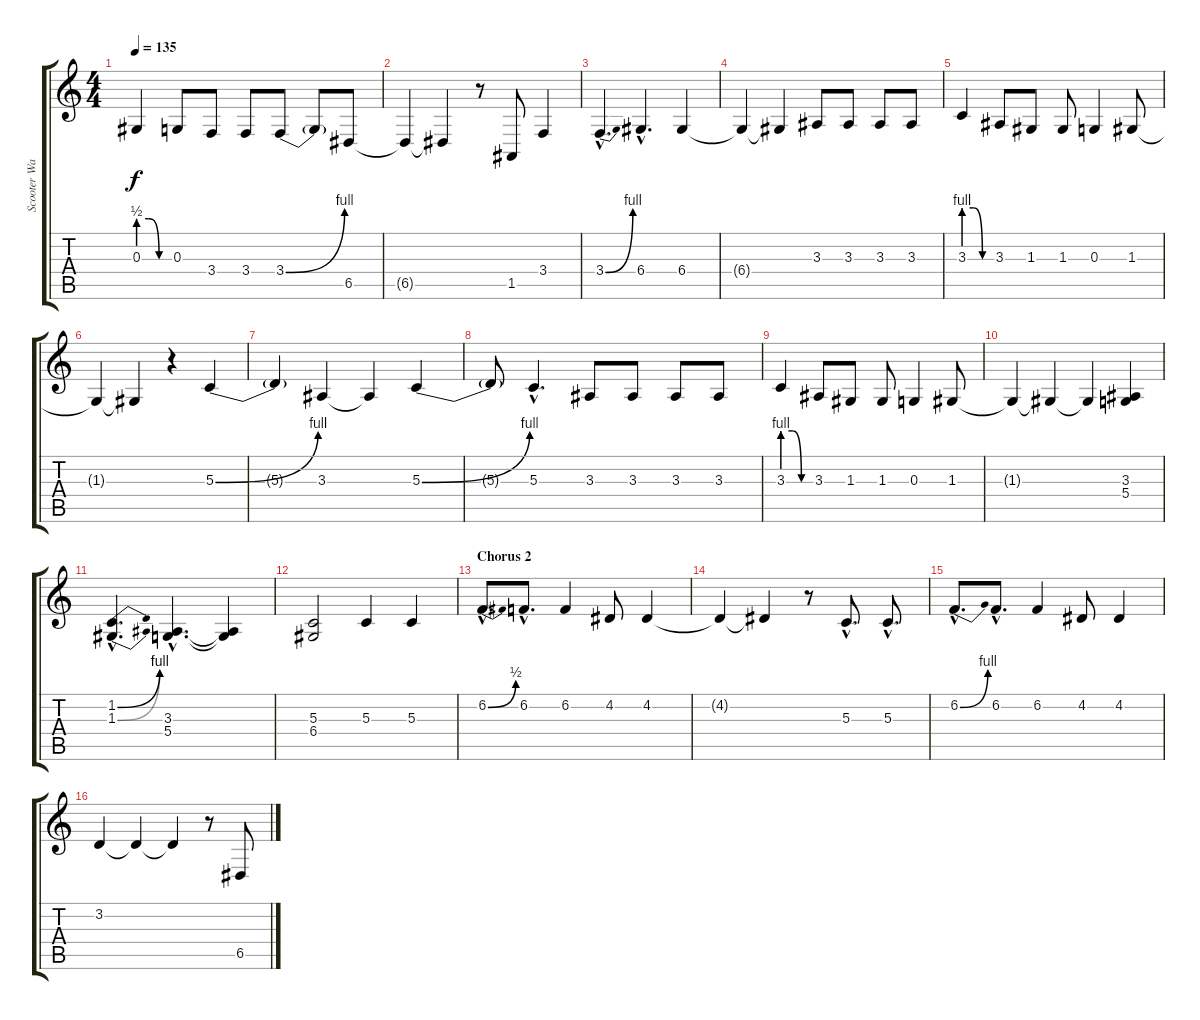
\track ("Scooter Ward (Vocals)" "Scooter Wa") {instrument violin}
\staff {score tabs}
\tuning (E4 B3 G3 D3 A2 E2) {hide}
\ts (4 4)
\tempo 135
\clef g2
\ks c
0.3{be (custom 0 2 20 2 40 0 60 0)}.4{dy f} 0.3.8 3.4.8 3.4.8 3.4{be (bend 0 0 60 4)}.8 3.4{t}.8 6.5.8 |
6.5{t}.4 6.5{t}.4 r.8 1.5.8 3.4.4 |
3.4{be (bend 0 0 60 4) hac}.4{d} 6.4{hac}.4{d} 6.4.4 |
6.4{t}.4 6.4{t}.4 3.3.8 3.3.8 3.3.8 3.3.8 |
3.3{be (custom 0 4 20 4 40 0 60 0)}.4 3.3.8 1.3.8 1.3.8 0.3.4 1.3.8 |
1.3{t}.4 1.3{t}.4 r.4 5.3{be (bend 0 0 60 4)}.4 |
5.3{t}.4 3.3.4 3.3{t}.4 5.3{be (bend 0 0 60 4)}.4 |
5.3{t}.8 5.3{hac}.4{d} 3.3.8 3.3.8 3.3.8 3.3.8 |
3.3{be (custom 0 4 20 4 40 0 60 0)}.4 3.3.8 1.3.8 1.3.8 0.3.4 1.3.8 |
1.3{t}.4 1.3{t}.4 1.3{t}.4 (3.3 5.4).4 |
(1.2{be (bend 0 0 60 4) hac} 1.3{be (bend 0 0 60 4) hac}).4{d} (3.3{hac} 5.4{hac}).4{d} (3.3{t} 5.4{t}).4 |
(5.3 6.4).2 5.3.4 5.3.4 |
\section ("" "Chorus 2")
6.2{be (bend 0 0 60 2) hac}.8{d} 6.2{hac}.8{d} 6.2.4 4.2.8 4.2.4 |
4.2{t}.4 4.2{t}.4 r.8 5.3{hac}.8{d} 5.3{hac}.8{d} |
6.2{be (bend 0 0 60 4) hac}.8{d} 6.2{hac}.8{d} 6.2.4 4.2.8 4.2.4 |
3.2.4 3.2{t}.4 3.2{t}.4 r.8 6.5.8
